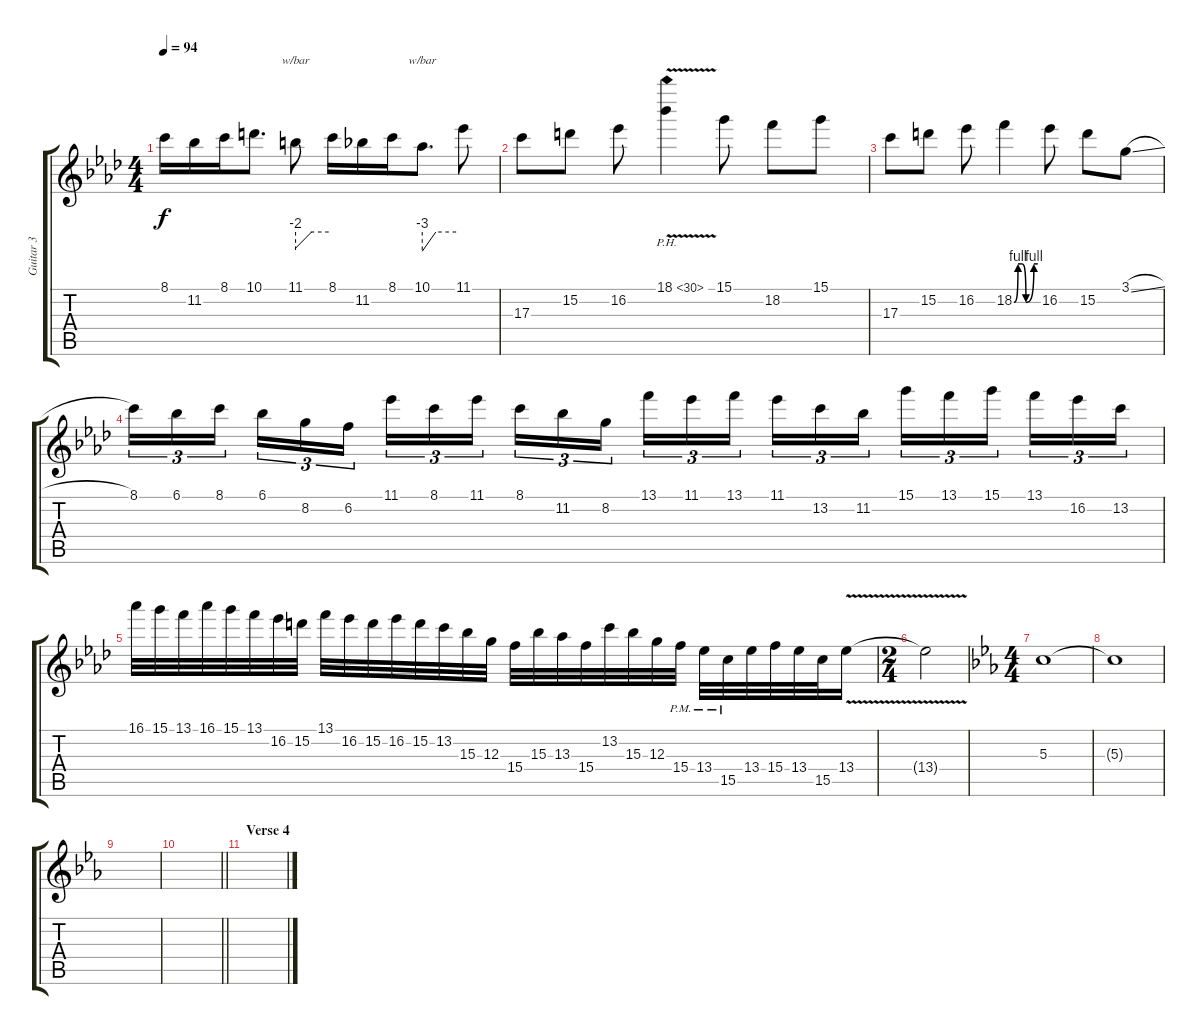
\track ("Guitar 3" "Guitar 3") {instrument distortionguitar}
\staff {score tabs}
\tuning (E4 B3 G3 D3 A2 E2) {hide}
\ts (4 4)
\tempo 94
\clef g2
\ks ab
8.1.16{dy f} 11.2.16 8.1.16 10.1.8{d} 11.1.8{tbe (custom default 0 -8 29 0 60 0)} 8.1.16 11.2.16 8.1.16 10.1.8{d tbe (custom default 0 -12 24 0 60 0)} 11.1.8 |
17.3.8 15.2.8 16.2.8 18.1{ph 12 v}.4 15.1.8 18.2.8 15.1.8 |
17.3.8 15.2.8 16.2.8 18.2{be (custom 0 0 10 4 20 4 30 0 50 4 60 4)}.4 16.2.8 15.2.8 3.1{sl}.8 |
8.1.16{tu (3 2)} 6.1.16{tu (3 2)} 8.1.16{tu (3 2) beam splitsecondary} 6.1.16{tu (3 2)} 8.2.16{tu (3 2)} 6.2.16{tu (3 2)} 11.1.16{tu (3 2)} 8.1.16{tu (3 2)} 11.1.16{tu (3 2) beam splitsecondary} 8.1.16{tu (3 2)} 11.2.16{tu (3 2)} 8.2.16{tu (3 2)} 13.1.16{tu (3 2)} 11.1.16{tu (3 2)} 13.1.16{tu (3 2) beam splitsecondary} 11.1.16{tu (3 2)} 13.2.16{tu (3 2)} 11.2.16{tu (3 2)} 15.1.16{tu (3 2)} 13.1.16{tu (3 2)} 15.1.16{tu (3 2) beam splitsecondary} 13.1.16{tu (3 2)} 16.2.16{tu (3 2)} 13.2.16{tu (3 2)} |
16.1.32 15.1.32 13.1.32 16.1.32 15.1.32 13.1.32 16.2.32 15.2.32 13.1.32 16.2.32 15.2.32 16.2.32 15.2.32 13.2.32 15.3.32 12.3.32 15.4.32 15.3.32 13.3.32 15.4.32 13.2.32 15.3.32 12.3.32 15.4{pm}.32 13.4{pm}.32 15.5{pm}.32 13.4.32 15.4.32 13.4.32 15.5.32 13.4{v}.16 |
\ts (2 4)
13.4{t}.2 |
\ts (4 4)
\ks eb
5.3.1 |
5.3{t}.1 |
|
\barLineRight lightlight
|
\section ("" "Verse 4")
